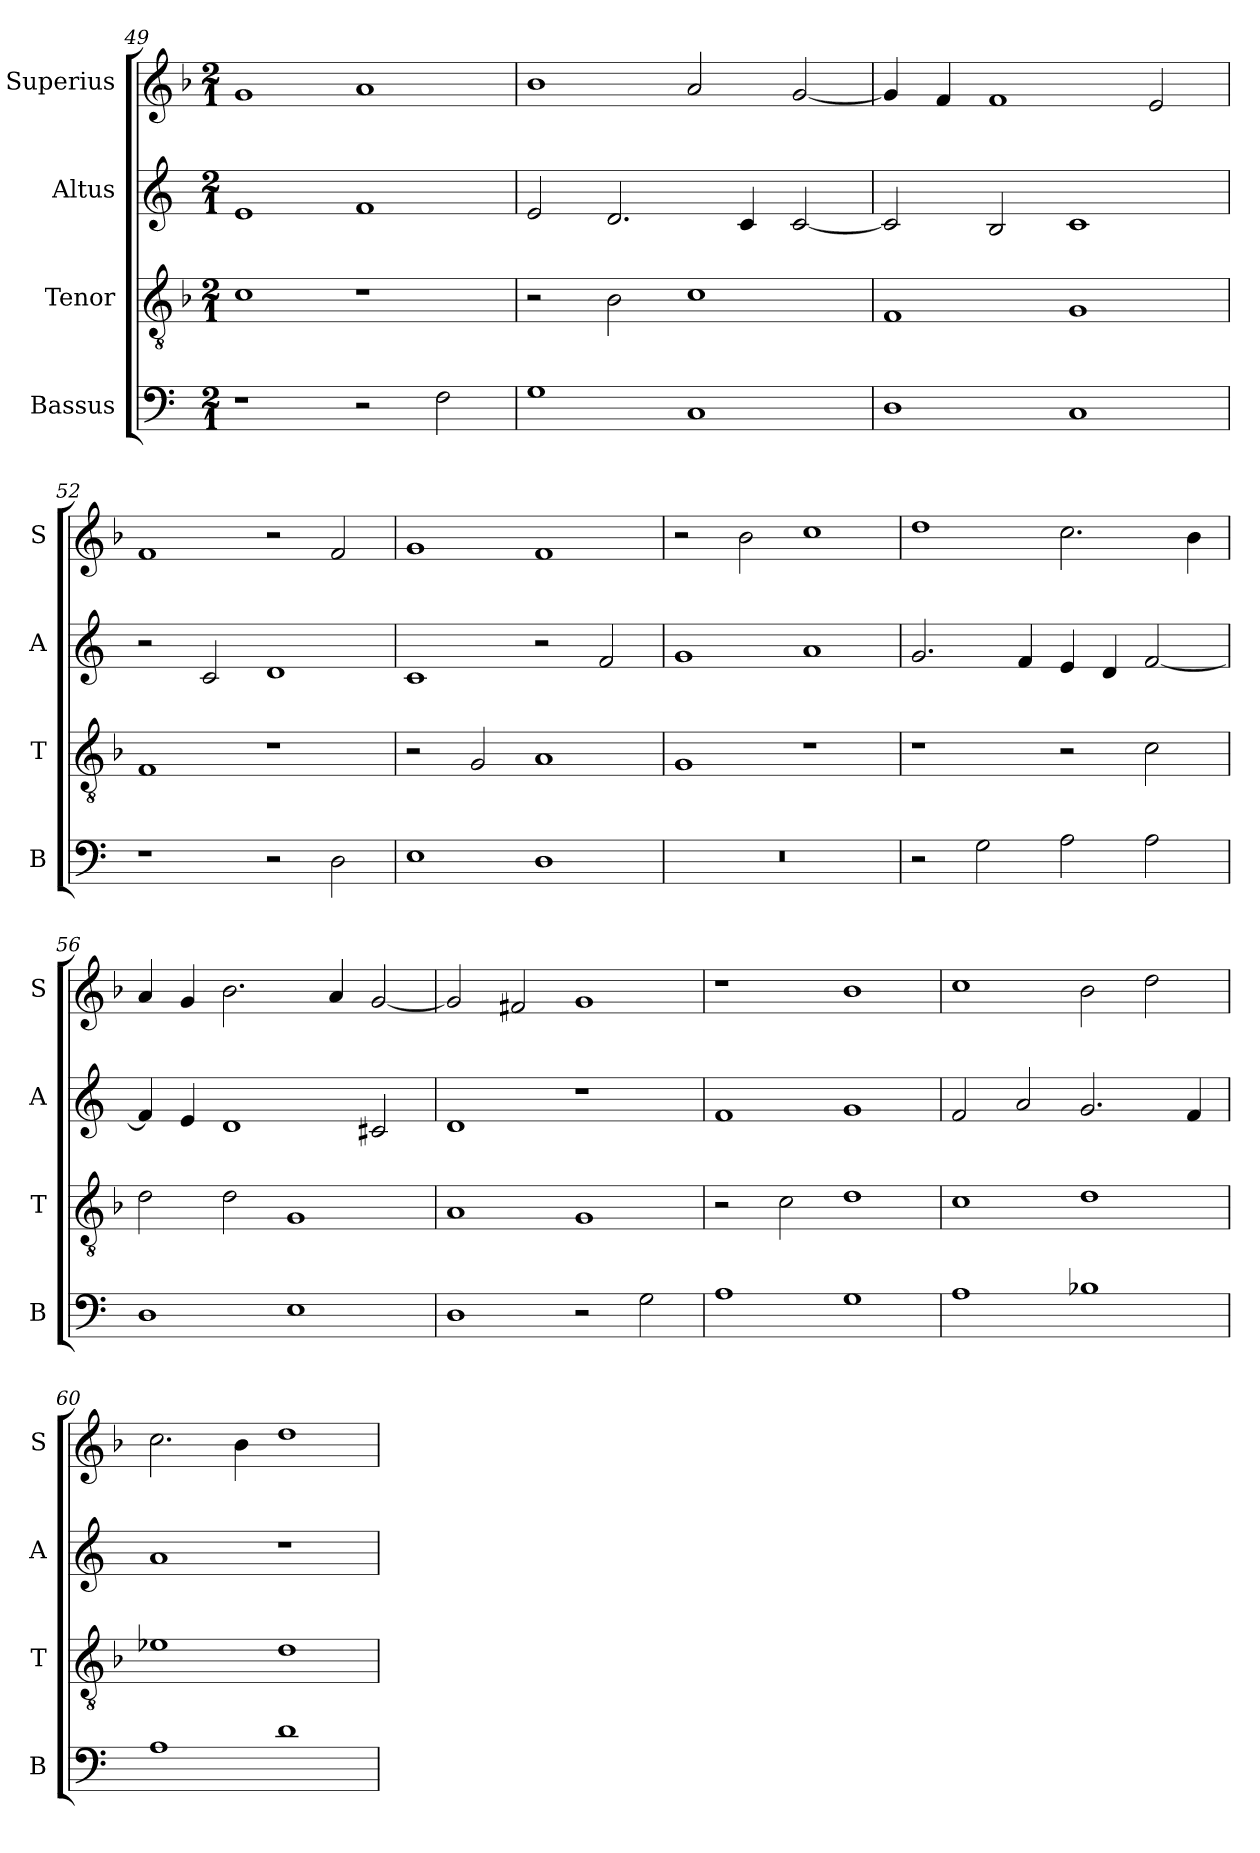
**kern	**kern	**kern	**kern
*part4	*part3	*part2	*part1
*staff4	*staff3	*staff2	*staff1
*I"Bassus	*I"Tenor	*I"Altus	*I"Superius
*I'B	*I'T	*I'A	*I'S
*clefF4	*clefGv2	*clefG2	*clefG2
*k[]	*k[b-]	*k[]	*k[b-]
*M2/1	*M2/1	*M2/1	*M2/1
=49	=49	=49	=49
1r	1c	1e	1g
2r	1r	1f	1a
2F\	.	.	.
=50	=50	=50	=50
1G	2r	2e/	1b-
.	2B-\	2.d/	.
1C	1c	.	2a/
.	.	4c/	.
.	.	[2c/	[2g/
=51	=51	=51	=51
1D	1F	2c/]	4g/]
.	.	.	4f/
.	.	2B/	1f
1C	1G	1c	.
.	.	.	2e/
=52	=52	=52	=52
1r	1F	2r	1f
.	.	2c/	.
2r	1r	1d	2r
2D\	.	.	2f/
=53	=53	=53	=53
1E	2r	1c	1g
.	2G/	.	.
1D	1A	2r	1f
.	.	2f/	.
=54	=54	=54	=54
0r	1G	1g	2r
.	.	.	2b-\
.	1r	1a	1cc
=55	=55	=55	=55
2r	1r	2.g/	1dd
2G\	.	.	.
.	.	4f/	.
2A\	2r	4e/	2.cc\
.	.	4d/	.
2A\	2c\	[2f/	.
.	.	.	4b-\
=56	=56	=56	=56
1D	2d\	4f/]	4a/
.	.	4e/	4g/
.	2d\	1d	2.b-\
1E	1G	.	.
.	.	.	4a/
.	.	2c#X/	[2g/
=57	=57	=57	=57
1D	1A	1d	2g/]
.	.	.	2f#X/
2r	1G	1r	1g
2G\	.	.	.
=58	=58	=58	=58
1A	2r	1f	1r
.	2c\	.	.
1G	1d	1g	1b-
=59	=59	=59	=59
1A	1c	2f/	1cc
.	.	2a/	.
1B-X	1d	2.g/	2b-\
.	.	.	2dd\
.	.	4f/	.
=60	=60	=60	=60
1A	1e-X	1a	2.cc\
.	.	.	4b-\
1d	1d	1r	1dd
=	=	=	=
*-	*-	*-	*-
